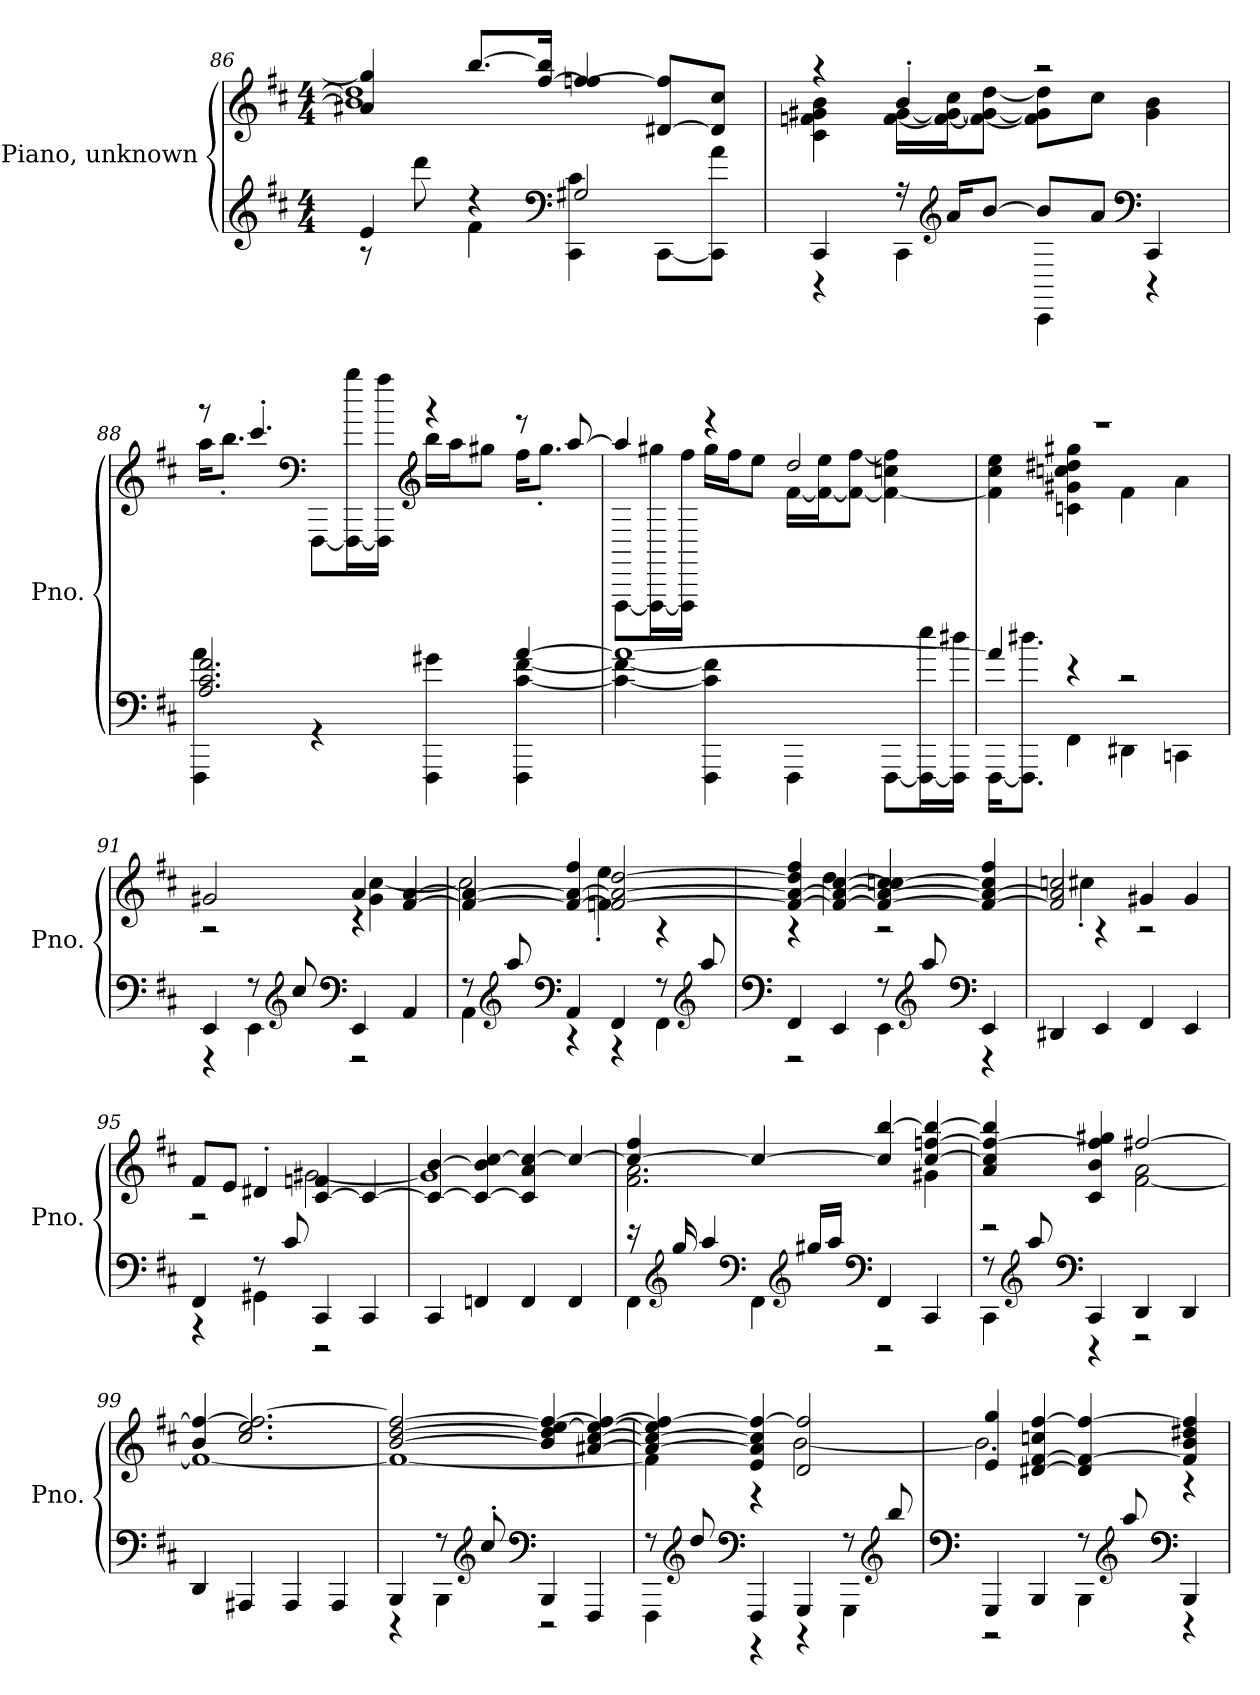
**kern	**kern
*part1	*part1
*staff2	*staff1
*I"Piano, unknown	*
*I'Pno.	*
*clefG2	*clefG2
*k[f#c#]	*k[f#c#]
*M4/4	*M4/4
=86	=86
*^	*^
4e/	8r	4a#X/ 4gg/]	1b] 1dd]
.	8ddd\	.	.
4r	4f#\	[8.bb/L	.
.	.	[16ff#/ 16bb/]Jk	.
*clefF4	*	*	*
2G#X/	4CC#\ 4c#\	[4ffn/ 4ff#/]	.
.	[8CC#\L	[8d#X/ 8ff/]L	.
.	8CC#\] 8a\J	8d#/] 8cc#/J	.
=87	=87	=87	=87
4CC#/	4r	4r	4c#\ 4fn\ 4g#X\ 4b\
16r	4CC#\	4b'/	[16f\ [16g#\LL
*clefG2	*	*	*
16a/KL	.	.	16f\_ 16g#\_ 16cc#\J
[8b/J	.	.	8f\_ 8g#\_ [8dd\J
8b/L]	4CC#\	2r	8f\] 8g#\] 8dd\]L
8a/J	.	.	8cc#\J
*clefF4	*	*	*
4CC#/	4r	.	4g#\ 4b\
!!LO:LB:g=z	!!
=88	=88	=88	=88
2.A/ 2.c#/ 2.f#/	4FFF#\ 4a\	8r	16aa\KL
.	.	.	8.bb'\J
.	.	4.ccc#'/	.
*	*	*clefF4	*
.	4r	.	[8FFF#\L
.	.	.	16FFF#\_ 16bb\L
.	.	.	16FFF#\] 16aa\JJ
*	*	*clefG2	*
.	4FFF#\ 4g#X\	4r	16bb\LL
.	.	.	16aa\J
.	.	.	8gg#X\J
[4a/	4FFF#\ [4c#\ [4f#\	8r	16ff#\KL
.	.	.	8.gg#'\J
.	.	[8aa/	.
=89	=89	=89	=89
1a_	4c#\_ 4f#\_	4aa/]	[8FFF#\L
.	.	.	16FFF#\_ 16gg#X\L
.	.	.	16FFF#\] 16ff#\JJ
.	4FFF#\ 4c#\] 4f#\]	4r	16gg#\LL
.	.	.	16ff#\J
.	.	.	8ee\J
.	4FFF#\	2dd/	[16f#\LL
.	.	.	16f#\_ 16ee\J
.	.	.	8f#\_ [8ff#\J
.	[8FFF#\L	.	4f#\_ 4ccn\ 4ff#\]
.	16FFF#\_ 16ee\L	.	.
.	16FFF#\] 16dd#X\JJ	.	.
!!LO:LB:g=z	!!
=90	=90	=90	=90
4a/]	[16FFF#\KL	1r	4f#\] 4cc#\ 4ee\
.	8.FFF#\] 8.dd#X\J	.	.
4r	4FF#\	.	4cn\ 4g#X\ 4ccn\ 4dd#X\ 4gg#X\
2r	4DD#X\	.	4f#\
.	4CCn\	.	4a\
=91	=91	=91	=91
4EE/	4r	2g#X/	2r
8r	4EE\	.	.
*clefG2	*	*	*
8cc#/	.	.	.
*clefF4	*	*	*
4EE/	2r	4a/	4r
4AA/	.	[4f#/ [4a/	4g#\ [4cc#\
=92	=92	=92	=92
8r	4AA\	4f#/_ 4a/_	2cc#\]
*clefG2	*	*	*
8aa/	.	.	.
*clefF4	*	*	*
4AA/	4r	4f#/_ 4a/_ 4ff#/	.
4FF#/	4r	2f#/_ 2a/_ [2dd/	4fn\' 4ee\'
8r	4FF#\	.	4r
*clefG2	*	*	*
8aa/	.	.	.
!!LO:LB:g=z	!!
=93	=93	=93	=93
*clefF4	*	*	*
4FF#/	2r	4f#/_ 4a/_ 4dd/] 4ff#/	4r
4EE/	.	4f#/_ 4a/_ [4cc#/	4dd\
8r	4EE\	4f#/_ 4a/_ 4ccn/ 4cc#/_	2r
*clefG2	*	*	*
8aa/	.	.	.
*clefF4	*	*	*
4EE/	4r	4f#/_ 4a/_ 4cc#/] 4ff#/	.
*v	*v	*	*
=94	=94	=94
4DD#X/	2f#/] 2a/] 2ccn/	4cc#X'\
4EE/	.	4r
4FF#/	4g#X/	2r
4EE/	4g#/	.
=95	=95	=95
*^	*	*
4FF#/	4r	8f#/L	2r
.	.	8e/J	.
8r	4GG#X\	4d#X'/	.
8c#/	.	.	.
4CC#/	2r	[4c#/ 4fn/	[2g#X\
4CC#/	.	4c#/_	.
*v	*v	*	*
=96	=96	=96
4CC#/	4c#/_ [4b/	1g#]
4FFn/	4c#/_ 4b/] [4cc#/	.
4FF/	4c#/] 4a/ 4cc#/_	.
4FF/	4cc#/_	.
!!LO:PB:g=z	!!
=97	=97	=97
*^	*	*
16r	4FF#\	4cc#/_ 4ff#/	2.f#\ 2.a\
*clefG2	*	*	*
16gg/	.	.	.
4aa/	.	.	.
*clefF4	*	*	*
.	4FF#\	4cc#/_	.
*clefG2	*	*	*
16gg#X/LL	.	.	.
16aa/JJ	.	.	.
*clefF4	*	*	*
4FF#/	2r	4cc#/] [4bb/	.
4CC#/	.	[4cc#/ [4ffn/ 4bb/_	4g#X\
=98	=98	=98	=98
8r	4CC#\	4a/ 4cc#/] 4ff/_ 4bb/]	2r
*clefG2	*	*	*
8aa/	.	.	.
*clefF4	*	*	*
4CC#/	4r	4c#/ 4b/ 4ff/] 4gg#X/	.
4DD/	2r	[2ff#X/	[2f#\ 2a\
4DD/	.	.	.
*v	*v	*	*
=99	=99	=99
4DD/	4b/ 4ff#/_	1f#_
4AAA#X/	2.cc#/ 2.ee/ 2.ff#/_	.
4AAA#/	.	.
4AAA#/	.	.
!!LO:LB:g=z	!!
=100	=100	=100
*^	*	*
4BBB/	4r	[2b/ [2dd/ 2ff#/_	1f#_
8r	4BBB\	.	.
*clefG2	*	*	*
8cc#'/	.	.	.
*clefF4	*	*	*
4BBB/	2r	4b/] 4dd/] [4ee/ 4ff#/_	.
4FFF#/	.	[4a#X/ [4cc#/ 4ee/_ 4ff#/_	.
=101	=101	=101	=101
8r	4FFF#\	4a#/_ 4cc#/_ 4ee/] 4ff#/_	4f#\]
*clefG2	*	*	*
8dd/	.	.	.
*clefF4	*	*	*
4FFF#/	4r	4e/ 4a#/] 4cc#/] 4ff#/_	4r
4GGG/	4r	2d/ 2ff#/]	[2b\
8r	4GGG\	.	.
*clefG2	*	*	*
8bb/	.	.	.
=102	=102	=102	=102
*clefF4	*	*	*
4GGG/	2r	4e/ 4gg/	2.b\]
4BBB/	.	[4d#X/ [4f#/ 4ccn/ [4ff#/	.
8r	4BBB\	4d#/] 4f#/_ 4ff#/_	.
*clefG2	*	*	*
8aa/	.	.	.
*clefF4	*	*	*
4BBB/	4r	4f#/] 4b/ 4dd#X/ 4ff#/]	4r
*v	*v	*	*
*	*v	*v
=	=
*-	*-
